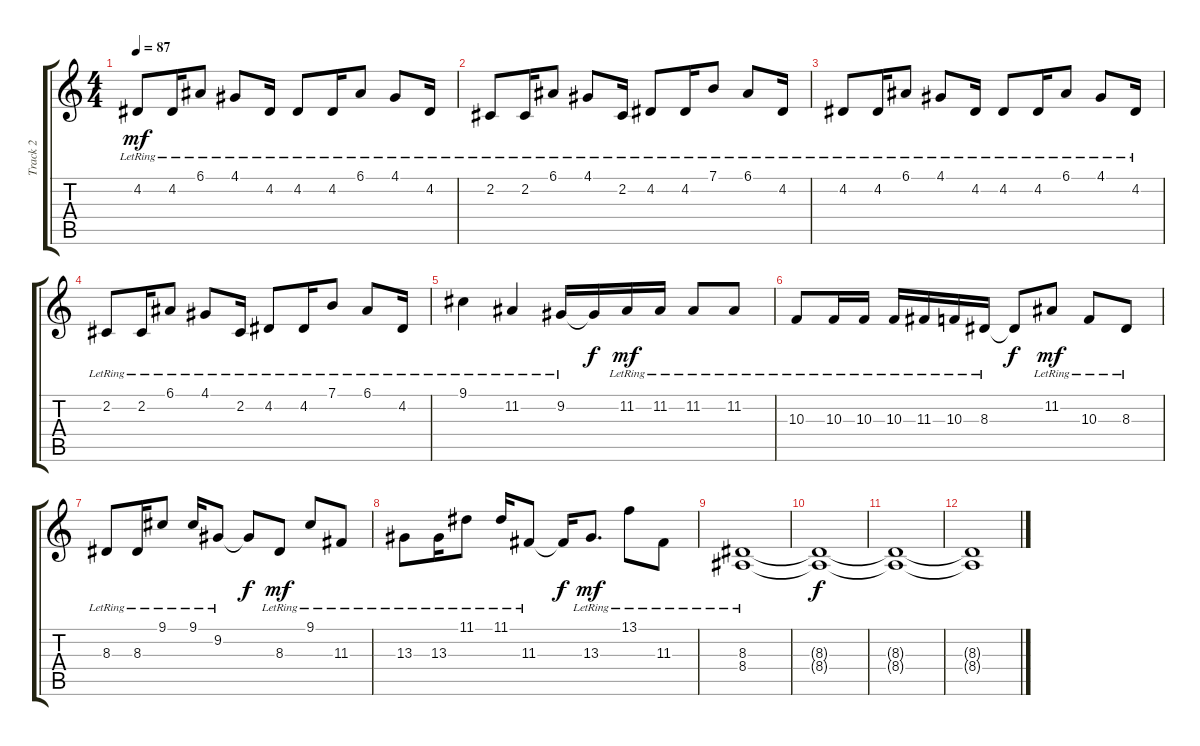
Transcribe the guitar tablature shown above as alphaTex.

\track ("Track 2" "Track 2") {instrument acousticgrandpiano}
\staff {score tabs}
\tuning (E4 B3 G3 D3 A2 E2) {hide}
\ts (4 4)
\tempo 87
\clef g2
\ks c
4.2{lr}.8{dy mf} 4.2{lr}.16 6.1{lr}.8 4.1{lr}.8 4.2{lr}.16 4.2{lr}.8 4.2{lr}.16 6.1{lr}.8 4.1{lr}.8 4.2{lr}.16 |
2.2{lr}.8 2.2{lr}.16 6.1{lr}.8 4.1{lr}.8 2.2{lr}.16 4.2{lr}.8 4.2{lr}.16 7.1{lr}.8 6.1{lr}.8 4.2{lr}.16 |
4.2{lr}.8 4.2{lr}.16 6.1{lr}.8 4.1{lr}.8 4.2{lr}.16 4.2{lr}.8 4.2{lr}.16 6.1{lr}.8 4.1{lr}.8 4.2{lr}.16 |
2.2{lr}.8 2.2{lr}.16 6.1{lr}.8 4.1{lr}.8 2.2{lr}.16 4.2{lr}.8 4.2{lr}.16 7.1{lr}.8 6.1{lr}.8 4.2{lr}.16 |
9.1{lr}.4 11.2{lr}.4 9.2{lr}.16 9.2{t}.16{dy f} 11.2{lr}.16{dy mf} 11.2{lr}.16 11.2{lr}.8 11.2{lr}.8 |
10.3{lr}.8 10.3{lr}.16 10.3{lr}.16 10.3{lr}.16 11.3{lr}.16 10.3{lr}.16 8.3{lr}.16 8.3{t}.8{dy f} 11.2{lr}.8{dy mf} 10.3{lr}.8 8.3{lr}.8 |
8.3{lr}.8 8.3{lr}.16 9.1{lr}.8 9.1{lr}.16 9.2{lr}.8 9.2{t}.8{dy f} 8.3{lr}.8{dy mf} 9.1{lr}.8 11.3{lr}.8 |
13.3{lr}.8 13.3{lr}.16 11.1{lr}.8 11.1{lr}.16 11.3{lr}.8 11.3{t}.16{dy f} 13.3{lr}.8{d dy mf} 13.1{lr}.8 11.3{lr}.8 |
(8.3{lr} 8.4{lr}).1 |
(8.3{t} 8.4{t}).1{dy f} |
(8.3{t} 8.4{t}).1 |
(8.3{t} 8.4{t}).1
